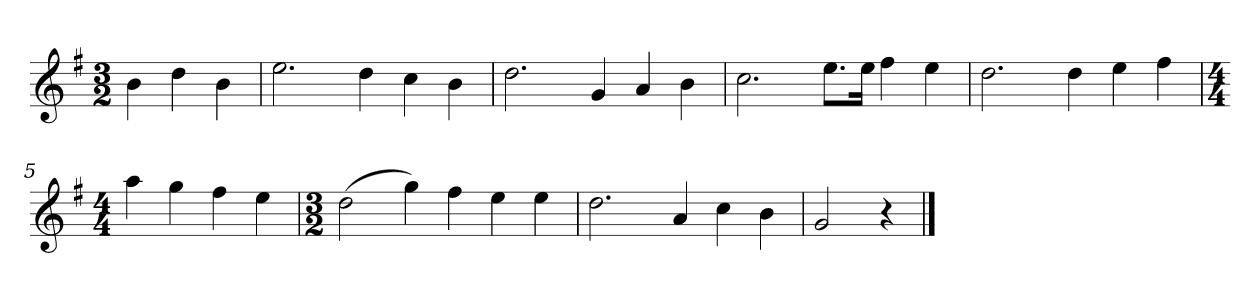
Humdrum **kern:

**kern
*part1
*staff1
*k[f#]
*M3/2
*MM120
=
4b
4dd
4b
=1
2.ee
4dd
4cc
4b
=2
2.dd
4g
4a
4b
=3
2.cc
8.eeL
16eeJk
4ff#
4ee
=4
2.dd
4dd
4ee
4ff#
=5
*M4/4
4aa
4gg
4ff#
4ee
=6
*M3/2
(2dd
4gg)
4ff#
4ee
4ee
=7
2.dd
4a
4cc
4b
=8
2g
4r
==
*-
